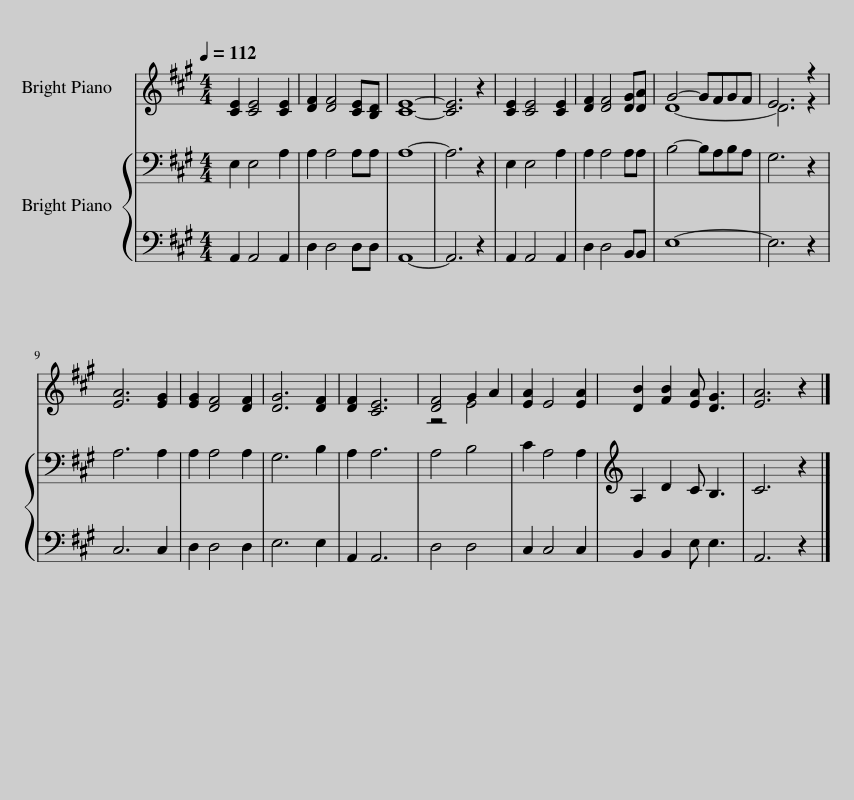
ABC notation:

X:1
%%score ( 1 2 ) { 3 | 4 }
L:1/8
Q:1/4=112
M:4/4
I:linebreak $
K:A
V:1 treble
V:2 treble
V:3 bass
V:4 bass
V:1
 [CE]2 [CE]4 [CE]2 | [DF]2 [DF]4 [CE][B,D] | [CE]8- | [CE]6 z2 | [CE]2 [CE]4 [CE]2 | %5
 [DF]2 [DF]4 [DG][DA] | G4- GFGF | E6 z2 |$ [EA]6 [EG]2 | [EG]2 [DF]4 [DF]2 | %10
 [DG]6 [DF]2 | [DF]2 [CE]6 | [DF]4 G2 A2 | [EA]2 E4 [EA]2 | [DB]2 [FB]2 [EA] [DG]3 | %15
 [EA]6 z2 |] %16
V:2
 x8 | x8 | x8 | x8 | x8 | %5
 x8 | D8- | D6 z2 |$ x8 | x8 | %10
 x8 | x8 | z4 E4 | x8 | x8 | %15
 x8 |] %16
V:3
 E,2 E,4 A,2 | A,2 A,4 A,A, | A,8- | A,6 z2 | E,2 E,4 A,2 | %5
 A,2 A,4 A,A, | B,4- B,A,B,A, | G,6 z2 |$ A,6 A,2 | A,2 A,4 A,2 | %10
 G,6 B,2 | A,2 A,6 | A,4 B,4 | C2 A,4 A,2 | A,2 D2 C B,3 | %15
 C6 z2 |] %16
V:4
 A,,2 A,,4 A,,2 | D,2 D,4 D,D, | A,,8- | A,,6 z2 | A,,2 A,,4 A,,2 | %5
 D,2 D,4 B,,B,, | E,8- | E,6 z2 |$ C,6 C,2 | D,2 D,4 D,2 | %10
 E,6 E,2 | A,,2 A,,6 | D,4 D,4 | C,2 C,4 C,2 | B,,2 B,,2 E, E,3 | %15
 A,,6 z2 |] %16
